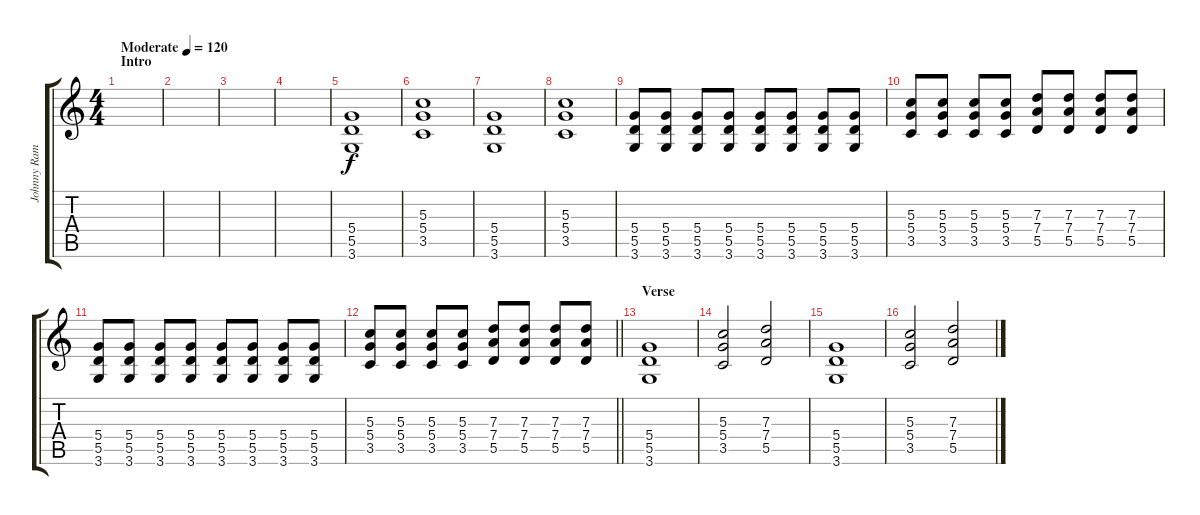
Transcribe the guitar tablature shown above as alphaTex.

\track ("Johnny Ramone" "Johnny Ram") {instrument distortionguitar}
\staff {score tabs}
\tuning (E4 B3 G3 D3 A2 E2) {hide}
\ts (4 4)
\section ("" "Intro")
\tempo (120 "Moderate")
\clef g2
\ks c
|
|
|
|
(5.4 5.5 3.6).1 |
(5.3 5.4 3.5).1 |
(5.4 5.5 3.6).1 |
(5.3 5.4 3.5).1 |
(5.4 5.5 3.6).8 (5.4 5.5 3.6).8 (5.4 5.5 3.6).8 (5.4 5.5 3.6).8 (5.4 5.5 3.6).8 (5.4 5.5 3.6).8 (5.4 5.5 3.6).8 (5.4 5.5 3.6).8 |
(5.3 5.4 3.5).8 (5.3 5.4 3.5).8 (5.3 5.4 3.5).8 (5.3 5.4 3.5).8 (7.3 7.4 5.5).8 (7.3 7.4 5.5).8 (7.3 7.4 5.5).8 (7.3 7.4 5.5).8 |
(5.4 5.5 3.6).8 (5.4 5.5 3.6).8 (5.4 5.5 3.6).8 (5.4 5.5 3.6).8 (5.4 5.5 3.6).8 (5.4 5.5 3.6).8 (5.4 5.5 3.6).8 (5.4 5.5 3.6).8 |
\barLineRight lightlight
(5.3 5.4 3.5).8 (5.3 5.4 3.5).8 (5.3 5.4 3.5).8 (5.3 5.4 3.5).8 (7.3 7.4 5.5).8 (7.3 7.4 5.5).8 (7.3 7.4 5.5).8 (7.3 7.4 5.5).8 |
\section ("" "Verse")
(5.4 5.5 3.6).1 |
(5.3 5.4 3.5).2 (7.3 7.4 5.5).2 |
(5.4 5.5 3.6).1 |
(5.3 5.4 3.5).2 (7.3 7.4 5.5).2
